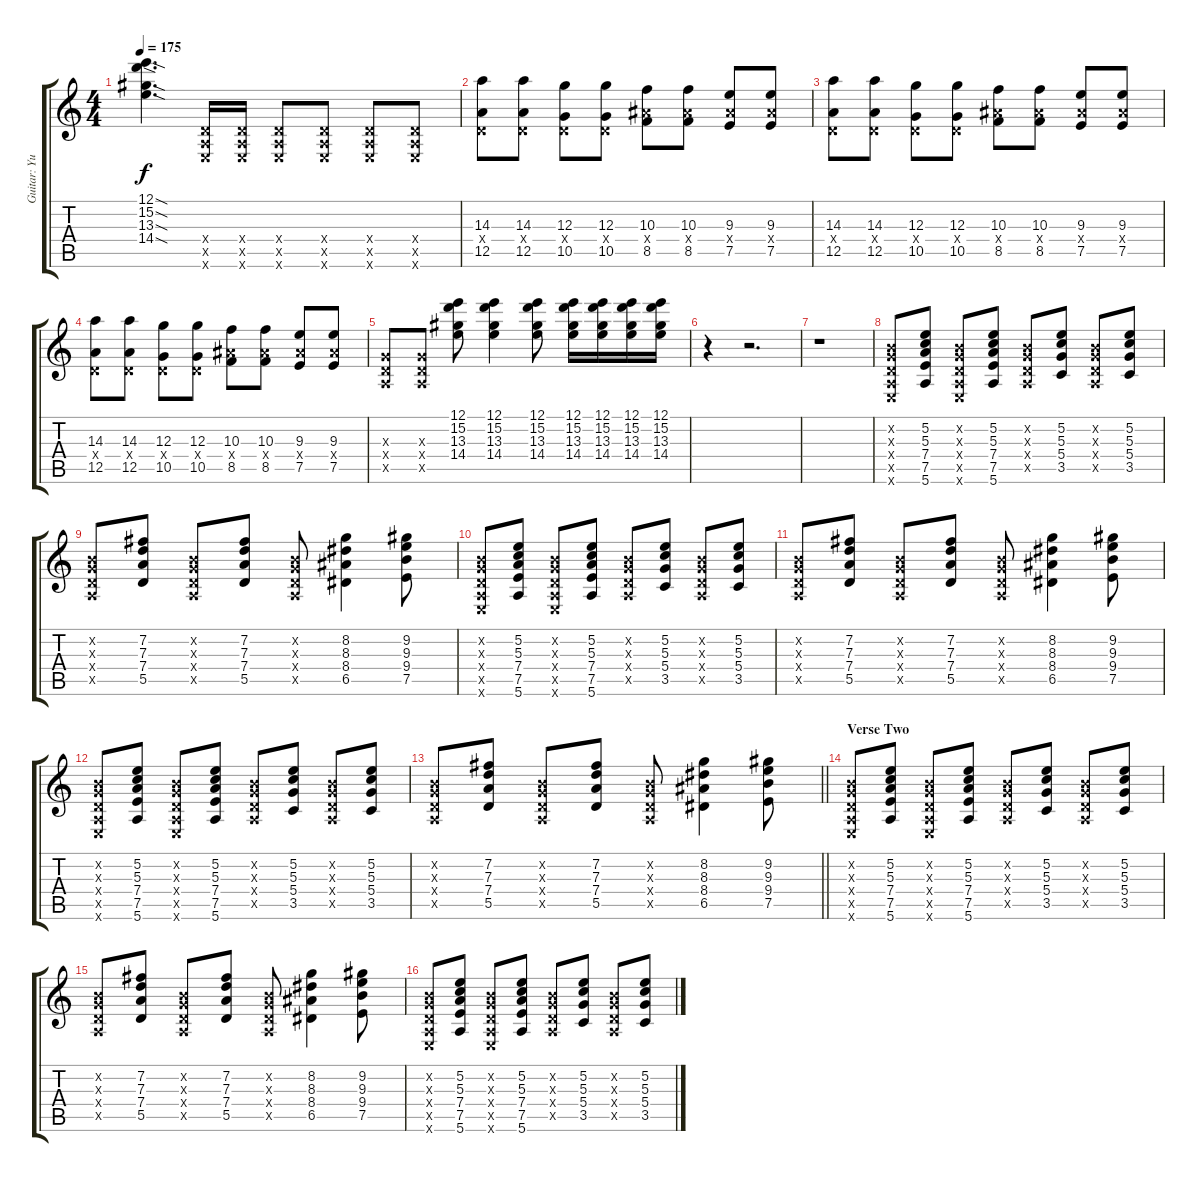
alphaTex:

\track ("Guitar: Yui Hirasawa" "Guitar: Yu") {instrument electricguitarclean}
\staff {score tabs}
\tuning (E4 B3 G3 D3 A2 E2) {hide}
\ts (4 4)
\tempo 175
\clef g2
\ks c
(12.1{sod t} 15.2{sod t} 13.3{sod t} 14.4{sod t}).4{d dy f} (0.4{x} 0.5{x} 0.6{x}).16 (0.4{x} 0.5{x} 0.6{x}).16 (0.4{x} 0.5{x} 0.6{x}).8 (0.4{x} 0.5{x} 0.6{x}).8 (0.4{x} 0.5{x} 0.6{x}).8 (0.4{x} 0.5{x} 0.6{x}).8 |
(14.3 0.4{x} 12.5).8 (14.3 0.4{x} 12.5).8 (12.3 0.4{x} 10.5).8 (12.3 0.4{x} 10.5).8 (10.3 8.4{x} 8.5).8 (10.3 8.4{x} 8.5).8 (9.3 8.4{x} 7.5).8 (9.3 8.4{x} 7.5).8 |
(14.3 0.4{x} 12.5).8 (14.3 0.4{x} 12.5).8 (12.3 0.4{x} 10.5).8 (12.3 0.4{x} 10.5).8 (10.3 8.4{x} 8.5).8 (10.3 8.4{x} 8.5).8 (9.3 8.4{x} 7.5).8 (9.3 8.4{x} 7.5).8 |
(14.3 0.4{x} 12.5).8 (14.3 0.4{x} 12.5).8 (12.3 0.4{x} 10.5).8 (12.3 0.4{x} 10.5).8 (10.3 8.4{x} 8.5).8 (10.3 8.4{x} 8.5).8 (9.3 8.4{x} 7.5).8 (9.3 8.4{x} 7.5).8 |
(0.3{x} 0.4{x} 0.5{x}).8 (0.3{x} 0.4{x} 0.5{x}).8 (12.1 15.2 13.3 14.4).8 (12.1 15.2 13.3 14.4).4 (12.1 15.2 13.3 14.4).8 (12.1 15.2 13.3 14.4).16 (12.1 15.2 13.3 14.4).16 (12.1 15.2 13.3 14.4).16 (12.1 15.2 13.3 14.4).16 |
r.4 r.2{d} |
r.1 |
(0.2{x} 0.3{x} 0.4{x} 0.5{x} 0.6{x}).8 (5.2 5.3 7.4 7.5 5.6).8 (0.2{x} 0.3{x} 0.4{x} 0.5{x} 0.6{x}).8 (5.2 5.3 7.4 7.5 5.6).8 (0.2{x} 0.3{x} 0.4{x} 0.5{x}).8 (5.2 5.3 5.4 3.5).8 (0.2{x} 0.3{x} 0.4{x} 0.5{x}).8 (5.2 5.3 5.4 3.5).8 |
(0.2{x} 0.3{x} 0.4{x} 0.5{x}).8 (7.2 7.3 7.4 5.5).8 (0.2{x} 0.3{x} 0.4{x} 0.5{x}).8 (7.2 7.3 7.4 5.5).8 (0.2{x} 0.3{x} 0.4{x} 0.5{x}).8 (8.2 8.3 8.4 6.5).4 (9.2 9.3 9.4 7.5).8 |
(0.2{x} 0.3{x} 0.4{x} 0.5{x} 0.6{x}).8 (5.2 5.3 7.4 7.5 5.6).8 (0.2{x} 0.3{x} 0.4{x} 0.5{x} 0.6{x}).8 (5.2 5.3 7.4 7.5 5.6).8 (0.2{x} 0.3{x} 0.4{x} 0.5{x}).8 (5.2 5.3 5.4 3.5).8 (0.2{x} 0.3{x} 0.4{x} 0.5{x}).8 (5.2 5.3 5.4 3.5).8 |
(0.2{x} 0.3{x} 0.4{x} 0.5{x}).8 (7.2 7.3 7.4 5.5).8 (0.2{x} 0.3{x} 0.4{x} 0.5{x}).8 (7.2 7.3 7.4 5.5).8 (0.2{x} 0.3{x} 0.4{x} 0.5{x}).8 (8.2 8.3 8.4 6.5).4 (9.2 9.3 9.4 7.5).8 |
(0.2{x} 0.3{x} 0.4{x} 0.5{x} 0.6{x}).8 (5.2 5.3 7.4 7.5 5.6).8 (0.2{x} 0.3{x} 0.4{x} 0.5{x} 0.6{x}).8 (5.2 5.3 7.4 7.5 5.6).8 (0.2{x} 0.3{x} 0.4{x} 0.5{x}).8 (5.2 5.3 5.4 3.5).8 (0.2{x} 0.3{x} 0.4{x} 0.5{x}).8 (5.2 5.3 5.4 3.5).8 |
\barLineRight lightlight
(0.2{x} 0.3{x} 0.4{x} 0.5{x}).8 (7.2 7.3 7.4 5.5).8 (0.2{x} 0.3{x} 0.4{x} 0.5{x}).8 (7.2 7.3 7.4 5.5).8 (0.2{x} 0.3{x} 0.4{x} 0.5{x}).8 (8.2 8.3 8.4 6.5).4 (9.2 9.3 9.4 7.5).8 |
\section ("" "Verse Two")
(0.2{x} 0.3{x} 0.4{x} 0.5{x} 0.6{x}).8 (5.2 5.3 7.4 7.5 5.6).8 (0.2{x} 0.3{x} 0.4{x} 0.5{x} 0.6{x}).8 (5.2 5.3 7.4 7.5 5.6).8 (0.2{x} 0.3{x} 0.4{x} 0.5{x}).8 (5.2 5.3 5.4 3.5).8 (0.2{x} 0.3{x} 0.4{x} 0.5{x}).8 (5.2 5.3 5.4 3.5).8 |
(0.2{x} 0.3{x} 0.4{x} 0.5{x}).8 (7.2 7.3 7.4 5.5).8 (0.2{x} 0.3{x} 0.4{x} 0.5{x}).8 (7.2 7.3 7.4 5.5).8 (0.2{x} 0.3{x} 0.4{x} 0.5{x}).8 (8.2 8.3 8.4 6.5).4 (9.2 9.3 9.4 7.5).8 |
(0.2{x} 0.3{x} 0.4{x} 0.5{x} 0.6{x}).8 (5.2 5.3 7.4 7.5 5.6).8 (0.2{x} 0.3{x} 0.4{x} 0.5{x} 0.6{x}).8 (5.2 5.3 7.4 7.5 5.6).8 (0.2{x} 0.3{x} 0.4{x} 0.5{x}).8 (5.2 5.3 5.4 3.5).8 (0.2{x} 0.3{x} 0.4{x} 0.5{x}).8 (5.2 5.3 5.4 3.5).8
